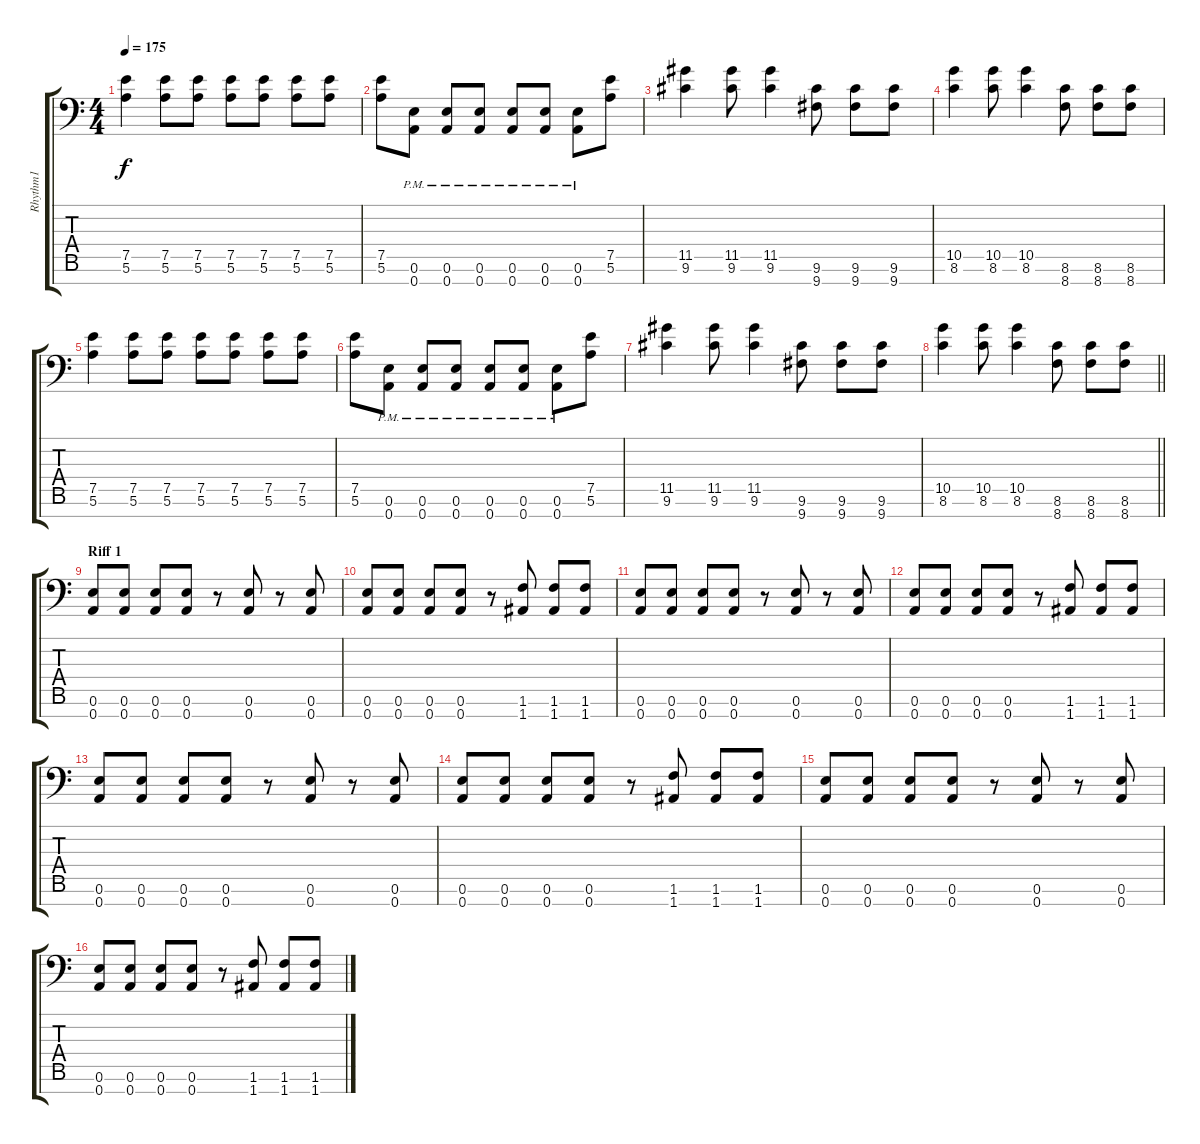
\track ("Rhythm1" "Rhythm1") {instrument distortionguitar}
\staff {score tabs}
\tuning (E4 B3 G3 D3 A2 E2 A1) {hide}
\ts (4 4)
\tempo 175
\clef f4
\ks c
(7.5 5.6).4{dy f} (7.5 5.6).8 (7.5 5.6).8 (7.5 5.6).8 (7.5 5.6).8 (7.5 5.6).8 (7.5 5.6).8 |
(7.5 5.6).8 (0.6{pm} 0.7{pm}).8 (0.6{pm} 0.7{pm}).8 (0.6{pm} 0.7{pm}).8 (0.6{pm} 0.7{pm}).8 (0.6{pm} 0.7{pm}).8 (0.6{pm} 0.7{pm}).8 (7.5 5.6).8 |
(11.5 9.6).4 (11.5 9.6).8 (11.5 9.6).4 (9.6 9.7).8 (9.6 9.7).8 (9.6 9.7).8 |
(10.5 8.6).4 (10.5 8.6).8 (10.5 8.6).4 (8.6 8.7).8 (8.6 8.7).8 (8.6 8.7).8 |
(7.5 5.6).4 (7.5 5.6).8 (7.5 5.6).8 (7.5 5.6).8 (7.5 5.6).8 (7.5 5.6).8 (7.5 5.6).8 |
(7.5 5.6).8 (0.6{pm} 0.7{pm}).8 (0.6{pm} 0.7{pm}).8 (0.6{pm} 0.7{pm}).8 (0.6{pm} 0.7{pm}).8 (0.6{pm} 0.7{pm}).8 (0.6{pm} 0.7{pm}).8 (7.5 5.6).8 |
(11.5 9.6).4 (11.5 9.6).8 (11.5 9.6).4 (9.6 9.7).8 (9.6 9.7).8 (9.6 9.7).8 |
\barLineRight lightlight
(10.5 8.6).4 (10.5 8.6).8 (10.5 8.6).4 (8.6 8.7).8 (8.6 8.7).8 (8.6 8.7).8 |
\section ("" "Riff 1")
(0.6 0.7).8 (0.6 0.7).8 (0.6 0.7).8 (0.6 0.7).8 r.8 (0.6 0.7).8 r.8 (0.6 0.7).8 |
(0.6 0.7).8 (0.6 0.7).8 (0.6 0.7).8 (0.6 0.7).8 r.8 (1.6 1.7).8 (1.6 1.7).8 (1.6 1.7).8 |
(0.6 0.7).8 (0.6 0.7).8 (0.6 0.7).8 (0.6 0.7).8 r.8 (0.6 0.7).8 r.8 (0.6 0.7).8 |
(0.6 0.7).8 (0.6 0.7).8 (0.6 0.7).8 (0.6 0.7).8 r.8 (1.6 1.7).8 (1.6 1.7).8 (1.6 1.7).8 |
(0.6 0.7).8 (0.6 0.7).8 (0.6 0.7).8 (0.6 0.7).8 r.8 (0.6 0.7).8 r.8 (0.6 0.7).8 |
(0.6 0.7).8 (0.6 0.7).8 (0.6 0.7).8 (0.6 0.7).8 r.8 (1.6 1.7).8 (1.6 1.7).8 (1.6 1.7).8 |
(0.6 0.7).8 (0.6 0.7).8 (0.6 0.7).8 (0.6 0.7).8 r.8 (0.6 0.7).8 r.8 (0.6 0.7).8 |
(0.6 0.7).8 (0.6 0.7).8 (0.6 0.7).8 (0.6 0.7).8 r.8 (1.6 1.7).8 (1.6 1.7).8 (1.6 1.7).8
